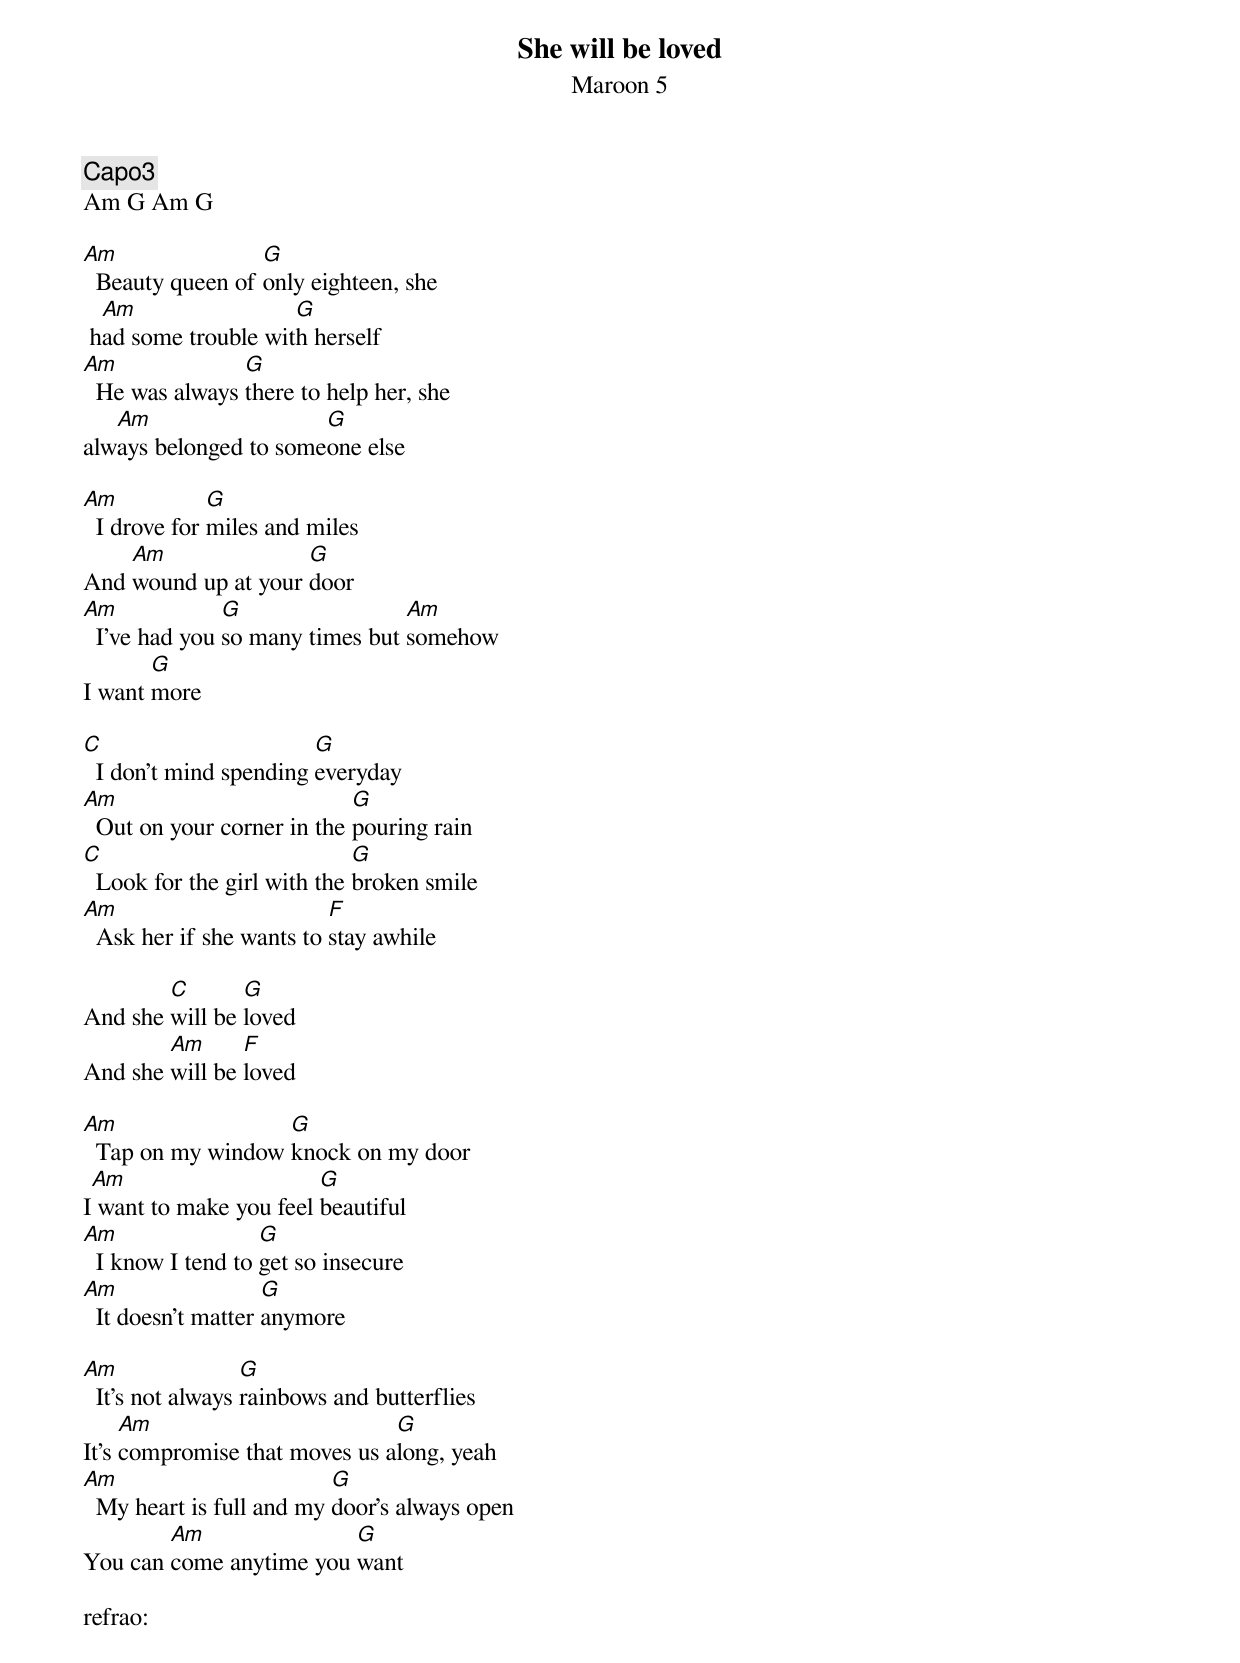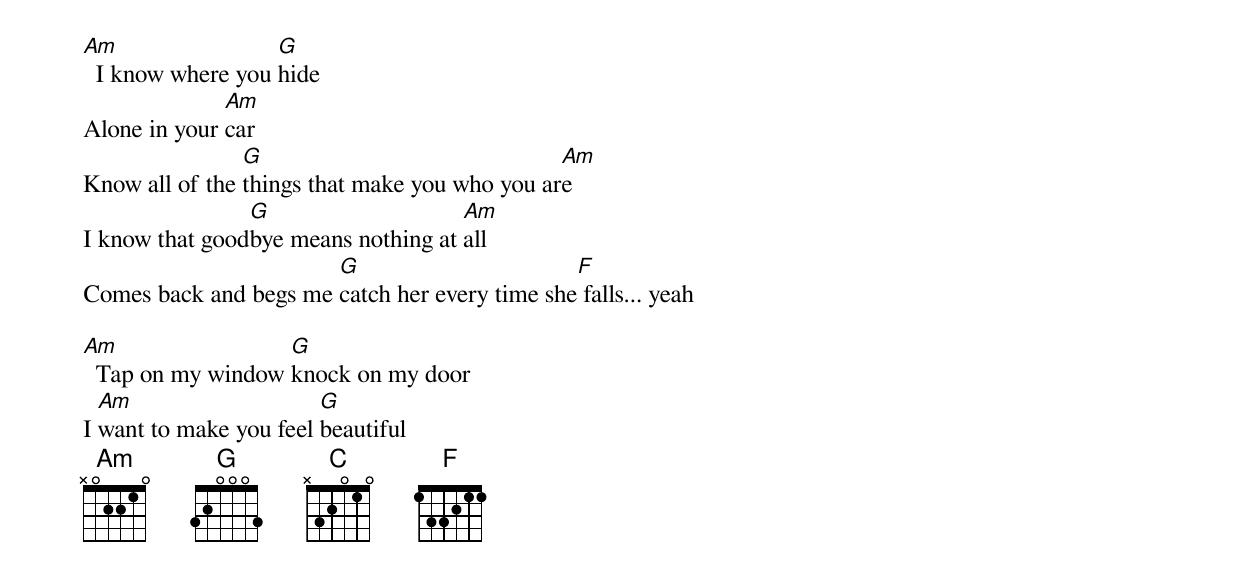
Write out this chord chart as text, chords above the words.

She will be loved
Maroon 5

Capo3
Am G Am G

Am                G
  Beauty queen of only eighteen, she
  Am                 G
 had some trouble with herself
Am              G
  He was always there to help her, she
   Am                  G
always belonged to someone else

Am            G
  I drove for miles and miles
    Am               G
And wound up at your door
Am             G                 Am
  I’ve had you so many times but somehow
       G
I want more

C                       G
  I don’t mind spending everyday
Am                          G
  Out on your corner in the pouring rain
C                            G
  Look for the girl with the broken smile
Am                        F
  Ask her if she wants to stay awhile

        C       G
And she will be loved
        Am      F
And she will be loved

Am                 G
  Tap on my window knock on my door
 Am                     G
I want to make you feel beautiful
Am                 G
  I know I tend to get so insecure
Am                  G
  It doesn’t matter anymore

Am                G
  It’s not always rainbows and butterflies
     Am                        G
It’s compromise that moves us along, yeah
Am                        G
  My heart is full and my door’s always open
        Am               G
You can come anytime you want

refrao:

Am                 G
  I know where you hide
              Am
Alone in your car
                G                              Am
Know all of the things that make you who you are
                G                    Am
I know that goodbye means nothing at all
                       G                       F
Comes back and begs me catch her every time she falls... yeah

Am                 G
  Tap on my window knock on my door
  Am                    G
I want to make you feel beautiful
